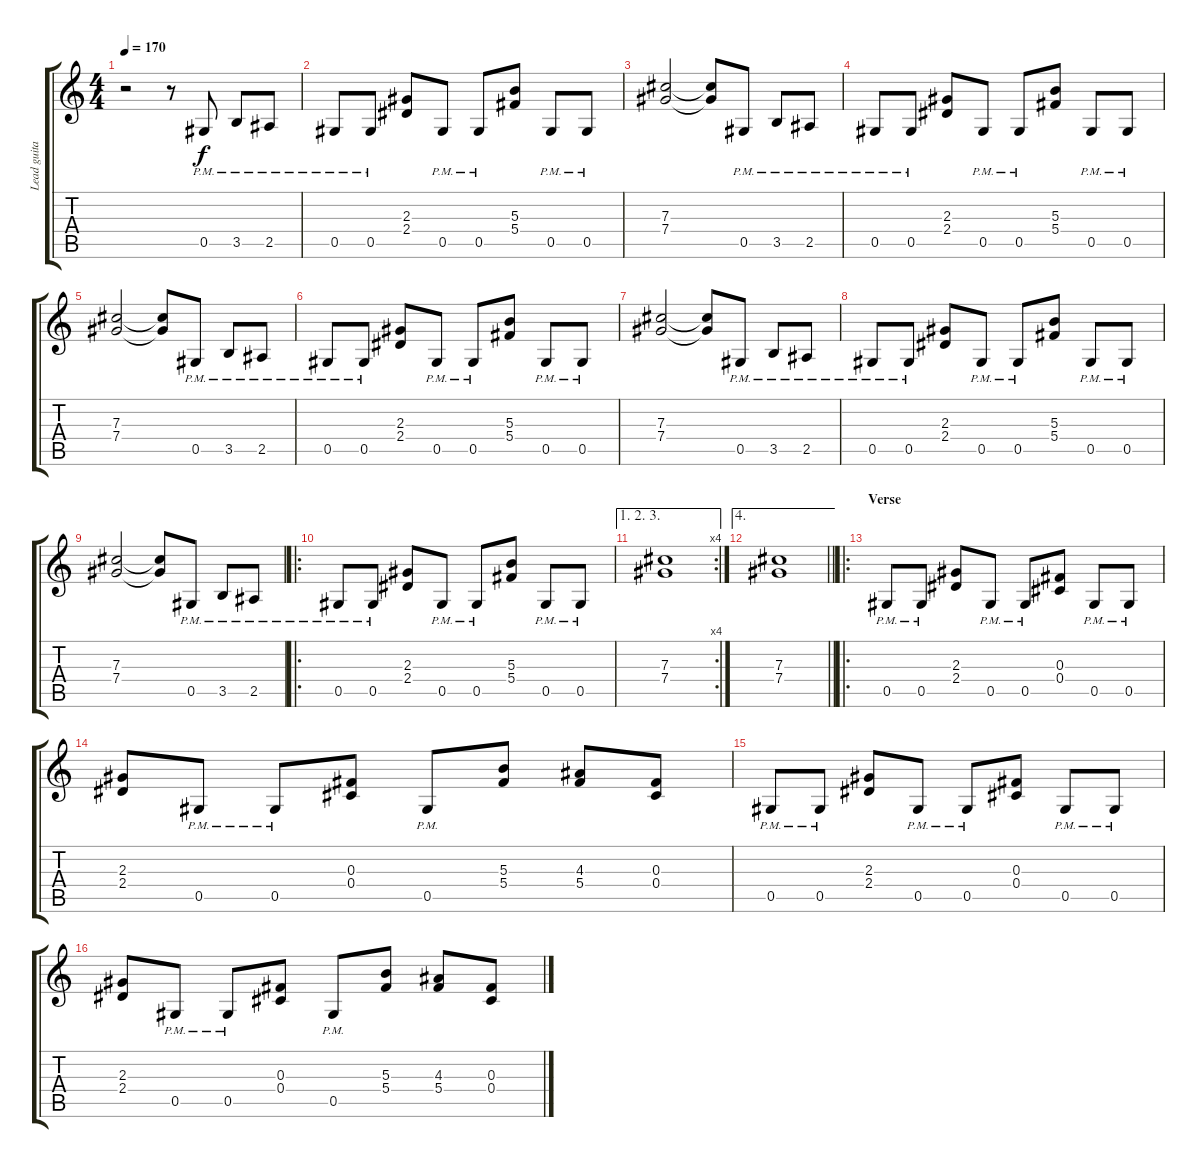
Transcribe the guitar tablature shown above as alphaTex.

\track ("Lead guitar" "Lead guita") {instrument distortionguitar}
\staff {score tabs}
\tuning (Eb4 Bb3 Gb3 Db3 Ab2 Eb2) {hide}
\ts (4 4)
\tempo 170
\clef g2
\ks aminor
r.2{dy f instrument distortionguitar} r.8 0.5{pm}.8 3.5{pm}.8 2.5{pm}.8 |
0.5{pm}.8 0.5{pm}.8 (2.3 2.4).8 0.5{pm}.8 0.5{pm}.8 (5.3 5.4).8 0.5{pm}.8 0.5{pm}.8 |
(7.3 7.4).2 (7.3{t} 7.4{t}).8 0.5{pm}.8 3.5{pm}.8 2.5{pm}.8 |
0.5{pm}.8 0.5{pm}.8 (2.3 2.4).8 0.5{pm}.8 0.5{pm}.8 (5.3 5.4).8 0.5{pm}.8 0.5{pm}.8 |
(7.3 7.4).2 (7.3{t} 7.4{t}).8 0.5{pm}.8 3.5{pm}.8 2.5{pm}.8 |
0.5{pm}.8 0.5{pm}.8 (2.3 2.4).8 0.5{pm}.8 0.5{pm}.8 (5.3 5.4).8 0.5{pm}.8 0.5{pm}.8 |
(7.3 7.4).2 (7.3{t} 7.4{t}).8 0.5{pm}.8 3.5{pm}.8 2.5{pm}.8 |
0.5{pm}.8 0.5{pm}.8 (2.3 2.4).8 0.5{pm}.8 0.5{pm}.8 (5.3 5.4).8 0.5{pm}.8 0.5{pm}.8 |
(7.3 7.4).2 (7.3{t} 7.4{t}).8 0.5{pm}.8 3.5{pm}.8 2.5{pm}.8 |
\ro
0.5{pm}.8 0.5{pm}.8 (2.3 2.4).8 0.5{pm}.8 0.5{pm}.8 (5.3 5.4).8 0.5{pm}.8 0.5{pm}.8 |
\ae (1 2 3)
\rc 4
(7.3 7.4).1 |
\ae 4
\barLineRight lightlight
(7.3 7.4).1 |
\ro
\section ("" "Verse")
0.5{pm}.8 0.5{pm}.8 (2.3 2.4).8 0.5{pm}.8 0.5{pm}.8 (0.3 0.4).8 0.5{pm}.8 0.5{pm}.8 |
(2.3 2.4).8 0.5{pm}.8 0.5{pm}.8 (0.3 0.4).8 0.5{pm}.8 (5.3 5.4).8 (4.3 5.4).8 (0.3 0.4).8 |
0.5{pm}.8 0.5{pm}.8 (2.3 2.4).8 0.5{pm}.8 0.5{pm}.8 (0.3 0.4).8 0.5{pm}.8 0.5{pm}.8 |
(2.3 2.4).8 0.5{pm}.8 0.5{pm}.8 (0.3 0.4).8 0.5{pm}.8 (5.3 5.4).8 (4.3 5.4).8 (0.3 0.4).8
